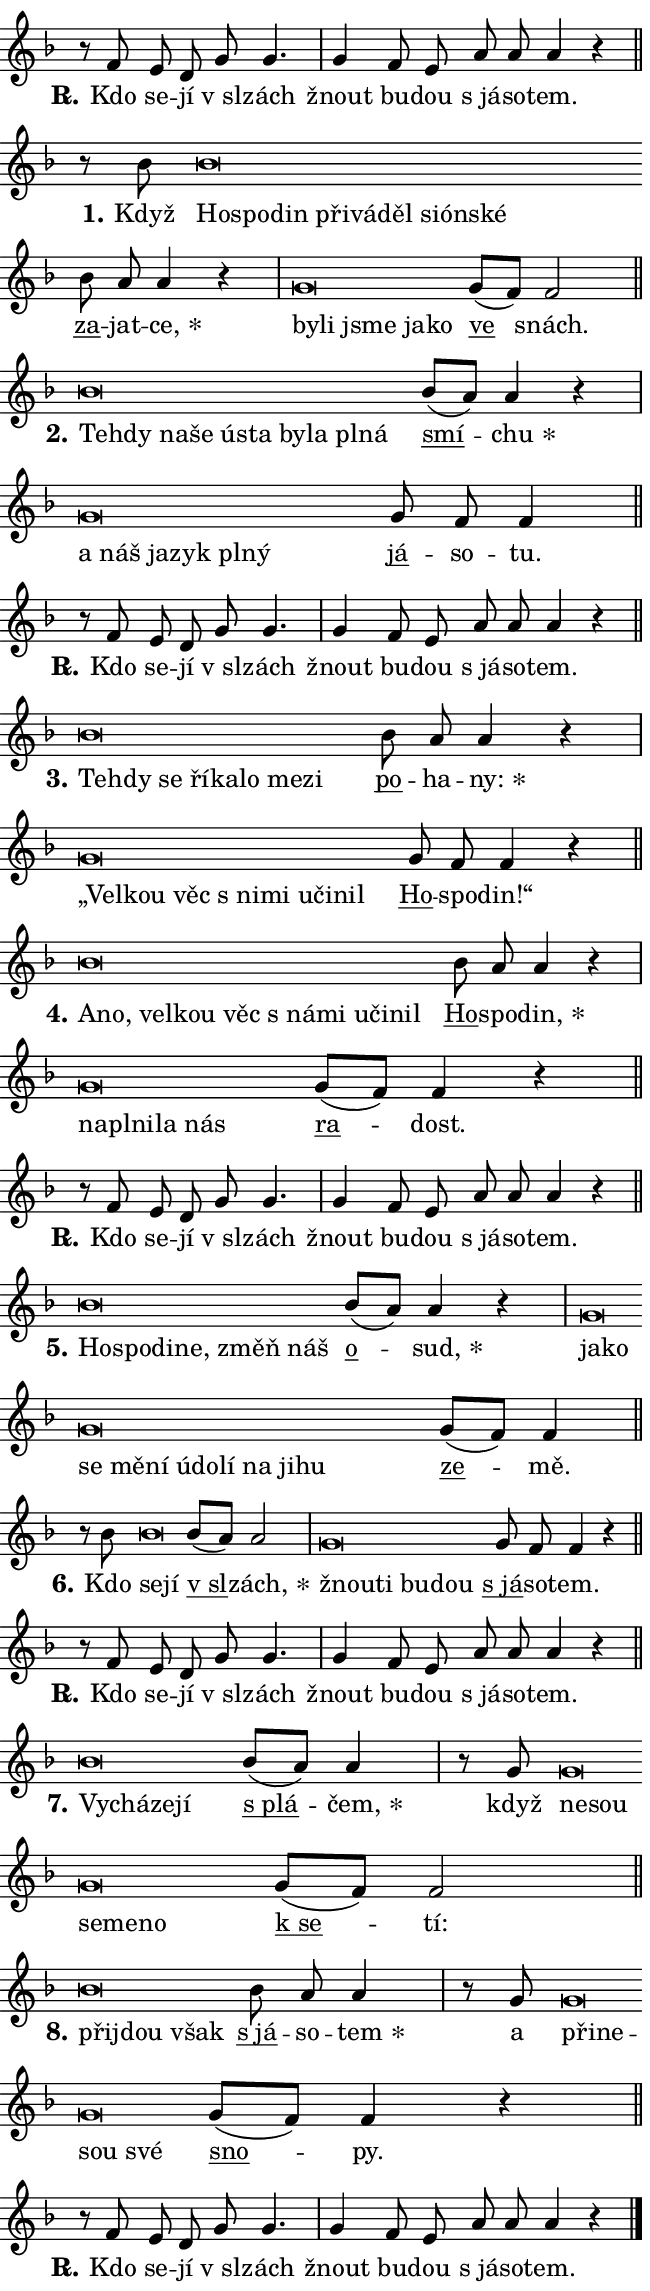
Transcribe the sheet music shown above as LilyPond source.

\version "2.24.0"
\header { tagline = "" }
\paper {
  indent = 0\cm
  top-margin = 0\cm
  right-margin = 0.13\cm % to fit lyric hyphens
  bottom-margin = 0\cm
  left-margin = 0\cm
  paper-width = 11\cm
  page-breaking = #ly:one-page-breaking
  system-system-spacing.basic-distance = #11
  score-system-spacing.basic-distance = #11
  ragged-last = ##f
}


%% Author: Thomas Morley
%% https://lists.gnu.org/archive/html/lilypond-user/2020-05/msg00002.html
#(define (line-position grob)
"Returns position of @var[grob} in current system:
   @code{'start}, if at first time-step
   @code{'end}, if at last time-step
   @code{'middle} otherwise
"
  (let* ((col (ly:item-get-column grob))
         (ln (ly:grob-object col 'left-neighbor))
         (rn (ly:grob-object col 'right-neighbor))
         (col-to-check-left (if (ly:grob? ln) ln col))
         (col-to-check-right (if (ly:grob? rn) rn col))
         (break-dir-left
           (and
             (ly:grob-property col-to-check-left 'non-musical #f)
             (ly:item-break-dir col-to-check-left)))
         (break-dir-right
           (and
             (ly:grob-property col-to-check-right 'non-musical #f)
             (ly:item-break-dir col-to-check-right))))
        (cond ((eqv? 1 break-dir-left) 'start)
              ((eqv? -1 break-dir-right) 'end)
              (else 'middle))))

#(define (tranparent-at-line-position vctor)
  (lambda (grob)
  "Relying on @code{line-position} select the relevant enry from @var{vctor}.
Used to determine transparency,"
    (case (line-position grob)
      ((end) (not (vector-ref vctor 0)))
      ((middle) (not (vector-ref vctor 1)))
      ((start) (not (vector-ref vctor 2))))))

noteHeadBreakVisibility =
#(define-music-function (break-visibility)(vector?)
"Makes @code{NoteHead}s transparent relying on @var{break-visibility}"
#{
  \override NoteHead.transparent =
    #(tranparent-at-line-position break-visibility)
#})

#(define delete-ledgers-for-transparent-note-heads
  (lambda (grob)
    "Reads whether a @code{NoteHead} is transparent.
If so this @code{NoteHead} is removed from @code{'note-heads} from
@var{grob}, which is supposed to be @code{LedgerLineSpanner}.
As a result ledgers are not printed for this @code{NoteHead}"
    (let* ((nhds-array (ly:grob-object grob 'note-heads))
           (nhds-list
             (if (ly:grob-array? nhds-array)
                 (ly:grob-array->list nhds-array)
                 '()))
           ;; Relies on the transparent-property being done before
           ;; Staff.LedgerLineSpanner.after-line-breaking is executed.
           ;; This is fragile ...
           (to-keep
             (remove
               (lambda (nhd)
                 (ly:grob-property nhd 'transparent #f))
               nhds-list)))
      ;; TODO find a better method to iterate over grob-arrays, similiar
      ;; to filter/remove etc for lists
      ;; For now rebuilt from scratch
      (set! (ly:grob-object grob 'note-heads)  '())
      (for-each
        (lambda (nhd)
          (ly:pointer-group-interface::add-grob grob 'note-heads nhd))
        to-keep))))

squashNotes = {
  \override NoteHead.X-extent = #'(-0.2 . 0.2)
  \override NoteHead.Y-extent = #'(-0.75 . 0)
  \override NoteHead.stencil =
    #(lambda (grob)
       (let ((pos (ly:grob-property grob 'staff-position)))
         (begin
           (if (< pos -7) (display "ERROR: Lower brevis then expected\n") (display ""))
           (if (<= pos -6) ly:text-interface::print ly:note-head::print))))
}
unSquashNotes = {
  \revert NoteHead.X-extent
  \revert NoteHead.Y-extent
  \revert NoteHead.stencil
}

hideNotes = \noteHeadBreakVisibility #begin-of-line-visible
unHideNotes = \noteHeadBreakVisibility #all-visible

% work-around for resetting accidentals
% https://lilypond.org/doc/v2.23/Documentation/notation/displaying-rhythms#unmetered-music
cadenzaMeasure = {
  \cadenzaOff
  \partial 1024 s1024
  \cadenzaOn
}

#(define-markup-command (accent layout props text) (markup?)
  "Underline accented syllable"
  (interpret-markup layout props
    #{\markup \override #'(offset . 4.3) \underline { #text }#}))

responsum = \markup \concat {
  "R" \hspace #-1.05 \path #0.1 #'((moveto 0 0.07) (lineto 0.9 0.8)) \hspace #0.05 "."
}

spaceSize = #0.6828661417322834 % exact space size for TeX Gyre Schola

\layout {
  \context {
    \Staff
    \remove "Time_signature_engraver"
    \override LedgerLineSpanner.after-line-breaking = #delete-ledgers-for-transparent-note-heads
  }
  \context {
    \Lyrics {
      \override LyricSpace.minimum-distance = \spaceSize
      \override LyricText.font-name = #"TeX Gyre Schola"
      \override LyricText.font-size = 1
      \override StanzaNumber.font-name = #"TeX Gyre Schola Bold"
      \override StanzaNumber.font-size = 1
    }
  }
  \context {
    \Score 
    \override NoteHead.text =
      #(lambda (grob) 
        (let ((pos (ly:grob-property grob 'staff-position)))
          #{\markup {
            \combine
              \halign #-0.55 \raise #(if (= pos -6) 0 0.5) \override #'(thickness . 2) \draw-line #'(3.2 . 0)
              \musicglyph "noteheads.sM1"
          }#}))
  }
}

% magnetic-lyrics.ily
%
%   written by
%     Jean Abou Samra <jean@abou-samra.fr>
%     Werner Lemberg <wl@gnu.org>
%
%   adapted by
%     Jiri Hon <jiri.hon@gmail.com>
%
% Version 2022-Apr-15

% https://www.mail-archive.com/lilypond-user@gnu.org/msg149350.html

#(define (Left_hyphen_pointer_engraver context)
   "Collect syllable-hyphen-syllable occurrences in lyrics and store
them in properties.  This engraver only looks to the left.  For
example, if the lyrics input is @code{foo -- bar}, it does the
following.

@itemize @bullet
@item
Set the @code{text} property of the @code{LyricHyphen} grob between
@q{foo} and @q{bar} to @code{foo}.

@item
Set the @code{left-hyphen} property of the @code{LyricText} grob with
text @q{foo} to the @code{LyricHyphen} grob between @q{foo} and
@q{bar}.
@end itemize

Use this auxiliary engraver in combination with the
@code{lyric-@/text::@/apply-@/magnetic-@/offset!} hook."
   (let ((hyphen #f)
         (text #f))
     (make-engraver
      (acknowledgers
       ((lyric-syllable-interface engraver grob source-engraver)
        (set! text grob)))
      (end-acknowledgers
       ((lyric-hyphen-interface engraver grob source-engraver)
        ;(when (not (grob::has-interface grob 'lyric-space-interface))
          (set! hyphen grob)));)
      ((stop-translation-timestep engraver)
       (when (and text hyphen)
         (ly:grob-set-object! text 'left-hyphen hyphen))
       (set! text #f)
       (set! hyphen #f)))))

#(define (lyric-text::apply-magnetic-offset! grob)
   "If the space between two syllables is less than the value in
property @code{LyricText@/.details@/.squash-threshold}, move the right
syllable to the left so that it gets concatenated with the left
syllable.

Use this function as a hook for
@code{LyricText@/.after-@/line-@/breaking} if the
@code{Left_@/hyphen_@/pointer_@/engraver} is active."
   (let ((hyphen (ly:grob-object grob 'left-hyphen #f)))
     (when hyphen
       (let ((left-text (ly:spanner-bound hyphen LEFT)))
         (when (grob::has-interface left-text 'lyric-syllable-interface)
           (let* ((common (ly:grob-common-refpoint grob left-text X))
                  (this-x-ext (ly:grob-extent grob common X))
                  (left-x-ext
                   (begin
                     ;; Trigger magnetism for left-text.
                     (ly:grob-property left-text 'after-line-breaking)
                     (ly:grob-extent left-text common X)))
                  ;; `delta` is the gap width between two syllables.
                  (delta (- (interval-start this-x-ext)
                            (interval-end left-x-ext)))
                  (details (ly:grob-property grob 'details))
                  (threshold (assoc-get 'squash-threshold details 0.2)))
             (when (< delta threshold)
               (let* (;; We have to manipulate the input text so that
                      ;; ligatures crossing syllable boundaries are not
                      ;; disabled.  For languages based on the Latin
                      ;; script this is essentially a beautification.
                      ;; However, for non-Western scripts it can be a
                      ;; necessity.
                      (lt (ly:grob-property left-text 'text))
                      (rt (ly:grob-property grob 'text))
                      (is-space (grob::has-interface hyphen 'lyric-space-interface))
                      (space (if is-space " " ""))
                      (extra-delta (if is-space spaceSize 0))
                      ;; Append new syllable.
                      (ltrt-space (if (and (string? lt) (string? rt))
                                (string-append lt space rt)
                                (make-concat-markup (list lt space rt))))
                      ;; Right-align `ltrt` to the right side.
                      (ltrt-space-markup (grob-interpret-markup
                               grob
                               (make-translate-markup
                                (cons (interval-length this-x-ext) 0)
                                (make-right-align-markup ltrt-space)))))
                 (begin
                   ;; Don't print `left-text`.
                   (ly:grob-set-property! left-text 'stencil #f)
                   ;; Set text and stencil (which holds all collected
                   ;; syllables so far) and shift it to the left.
                   (ly:grob-set-property! grob 'text ltrt-space)
                   (ly:grob-set-property! grob 'stencil ltrt-space-markup)
                   (ly:grob-translate-axis! grob (- (- delta extra-delta)) X))))))))))


#(define (lyric-hyphen::displace-bounds-first grob)
   ;; Make very sure this callback isn't triggered too early.
   (let ((left (ly:spanner-bound grob LEFT))
         (right (ly:spanner-bound grob RIGHT)))
     (ly:grob-property left 'after-line-breaking)
     (ly:grob-property right 'after-line-breaking)
     (ly:lyric-hyphen::print grob)))

squashThreshold = #0.4

\layout {
  \context {
    \Lyrics
    \consists #Left_hyphen_pointer_engraver
    \override LyricText.after-line-breaking =
      #lyric-text::apply-magnetic-offset!
    \override LyricHyphen.stencil = #lyric-hyphen::displace-bounds-first
    \override LyricText.details.squash-threshold = \squashThreshold
    \override LyricHyphen.minimum-distance = 0
    \override LyricHyphen.minimum-length = \squashThreshold
  }
}

squashText = \override LyricText.details.squash-threshold = 9999
unSquashText = \override LyricText.details.squash-threshold = \squashThreshold

leftText = \override LyricText.self-alignment-X = #LEFT
unLeftText = \revert LyricText.self-alignment-X

starOffset = #(lambda (grob) 
                (let ((x_offset (ly:self-alignment-interface::aligned-on-x-parent grob)))
                  (if (= x_offset 0) 0 (+ x_offset 1.2))))

star = #(define-music-function (syllable)(string?)
"Append star separator at the end of a syllable"
#{
  \once \override LyricText.X-offset = #starOffset
  \lyricmode { \markup {
    #syllable
    \override #'((font-name . "TeX Gyre Schola Bold")) \hspace #0.2 \lower #0.65 \larger "*"
  } }
#})

starAccent = #(define-music-function (syllable)(string?)
"Append star separator at the end of a syllable and make accent"
#{
  \once \override LyricText.X-offset = #starOffset
  \lyricmode { \markup {
    \accent #syllable
    \override #'((font-name . "TeX Gyre Schola Bold")) \hspace #0.2 \lower #0.65 \larger "*"
  } }
#})

breath = #(define-music-function (syllable)(string?)
"Append breathing indicator at the end of a syllable"
#{
  \lyricmode { \markup { #syllable "+" } }
#})

optionalBreath = #(define-music-function (syllable)(string?)
"Append optional breathing indicator at the end of a syllable"
#{
  \lyricmode { \markup { #syllable "(+)" } }
#})


\score {
    <<
        \new Voice = "melody" { \cadenzaOn \key f \major \relative { r8 f' e d g g4. \cadenzaMeasure \bar "|" g4 f8 e a a a4 r \cadenzaMeasure \bar "||" \break } }
        \new Lyrics \lyricsto "melody" { \lyricmode { \set stanza = \responsum
Kdo se -- jí "v sl" -- zách žnout bu -- dou "s já" -- so -- tem. } }
    >>
    \layout {}
}

\score {
    <<
        \new Voice = "melody" { \cadenzaOn \key f \major \relative { r8 bes'8 \squashNotes bes\breve*1/16 \hideNotes \breve*1/16 \bar "" \breve*1/16 \bar "" \breve*1/16 \bar "" \breve*1/16 \bar "" \breve*1/16 \bar "" \breve*1/16 \bar "" \breve*1/16 \breve*1/16 \bar "" \unHideNotes \unSquashNotes \bar "" bes8 a a4 r \cadenzaMeasure \bar "|" \squashNotes g\breve*1/16 \hideNotes \breve*1/16 \bar "" \breve*1/16 \bar "" \breve*1/16 \breve*1/16 \bar "" \unHideNotes \unSquashNotes \bar "" g8[( f)] f2 \cadenzaMeasure \bar "||" \break } }
        \new Lyrics \lyricsto "melody" { \lyricmode { \set stanza = "1."
Když \leftText Ho -- \squashText spo -- din při -- vá -- děl si -- ón -- ské \unLeftText \unSquashText \markup \accent za -- jat -- \star ce, \leftText by -- \squashText li jsme ja -- ko \unLeftText \unSquashText \markup \accent ve snách. } }
    >>
    \layout {}
}

\score {
    <<
        \new Voice = "melody" { \cadenzaOn \key f \major \relative { \squashNotes bes'\breve*1/16 \hideNotes \breve*1/16 \bar "" \breve*1/16 \bar "" \breve*1/16 \bar "" \breve*1/16 \bar "" \breve*1/16 \bar "" \breve*1/16 \bar "" \breve*1/16 \bar "" \breve*1/16 \breve*1/16 \bar "" \unHideNotes \unSquashNotes \bar "" bes8[( a)] a4 r \cadenzaMeasure \bar "|" \squashNotes g\breve*1/16 \hideNotes \breve*1/16 \bar "" \breve*1/16 \bar "" \breve*1/16 \bar "" \breve*1/16 \breve*1/16 \bar "" \unHideNotes \unSquashNotes \bar "" g8 f f4 \cadenzaMeasure \bar "||" \break } }
        \new Lyrics \lyricsto "melody" { \lyricmode { \set stanza = "2."
\leftText Teh -- \squashText dy na -- še ú -- sta by -- la pl -- ná \unLeftText \unSquashText \markup \accent smí -- \star chu \leftText a \squashText náš ja -- zyk pl -- ný \unLeftText \unSquashText \markup \accent já -- so -- tu. } }
    >>
    \layout {}
}

\score {
    <<
        \new Voice = "melody" { \cadenzaOn \key f \major \relative { r8 f' e d g g4. \cadenzaMeasure \bar "|" g4 f8 e a a a4 r \cadenzaMeasure \bar "||" \break } }
        \new Lyrics \lyricsto "melody" { \lyricmode { \set stanza = \responsum
Kdo se -- jí "v sl" -- zách žnout bu -- dou "s já" -- so -- tem. } }
    >>
    \layout {}
}

\score {
    <<
        \new Voice = "melody" { \cadenzaOn \key f \major \relative { \squashNotes bes'\breve*1/16 \hideNotes \breve*1/16 \bar "" \breve*1/16 \bar "" \breve*1/16 \bar "" \breve*1/16 \bar "" \breve*1/16 \bar "" \breve*1/16 \breve*1/16 \bar "" \unHideNotes \unSquashNotes \bar "" bes8 a a4 r \cadenzaMeasure \bar "|" \squashNotes g\breve*1/16 \hideNotes \breve*1/16 \bar "" \breve*1/16 \bar "" \breve*1/16 \bar "" \breve*1/16 \bar "" \breve*1/16 \bar "" \breve*1/16 \breve*1/16 \bar "" \unHideNotes \unSquashNotes \bar "" g8 f f4 r \cadenzaMeasure \bar "||" \break } }
        \new Lyrics \lyricsto "melody" { \lyricmode { \set stanza = "3."
\leftText Teh -- \squashText dy se ří -- ka -- lo me -- zi \unLeftText \unSquashText \markup \accent po -- ha -- \star ny: \leftText „Vel -- \squashText kou věc "s ni" -- mi u -- či -- nil \unLeftText \unSquashText \markup \accent Ho -- spo -- din!“ } }
    >>
    \layout {}
}

\score {
    <<
        \new Voice = "melody" { \cadenzaOn \key f \major \relative { \squashNotes bes'\breve*1/16 \hideNotes \breve*1/16 \bar "" \breve*1/16 \bar "" \breve*1/16 \bar "" \breve*1/16 \bar "" \breve*1/16 \bar "" \breve*1/16 \bar "" \breve*1/16 \bar "" \breve*1/16 \breve*1/16 \bar "" \unHideNotes \unSquashNotes \bar "" bes8 a a4 r \cadenzaMeasure \bar "|" \squashNotes g\breve*1/16 \hideNotes \breve*1/16 \bar "" \breve*1/16 \bar "" \breve*1/16 \breve*1/16 \bar "" \unHideNotes \unSquashNotes \bar "" g8[( f)] f4 r \cadenzaMeasure \bar "||" \break } }
        \new Lyrics \lyricsto "melody" { \lyricmode { \set stanza = "4."
\leftText A -- \squashText no, vel -- kou věc "s ná" -- mi u -- či -- nil \unLeftText \unSquashText \markup \accent Ho -- spo -- \star din, \leftText na -- \squashText pl -- ni -- la nás \unLeftText \unSquashText \markup \accent ra -- dost. } }
    >>
    \layout {}
}

\score {
    <<
        \new Voice = "melody" { \cadenzaOn \key f \major \relative { r8 f' e d g g4. \cadenzaMeasure \bar "|" g4 f8 e a a a4 r \cadenzaMeasure \bar "||" \break } }
        \new Lyrics \lyricsto "melody" { \lyricmode { \set stanza = \responsum
Kdo se -- jí "v sl" -- zách žnout bu -- dou "s já" -- so -- tem. } }
    >>
    \layout {}
}

\score {
    <<
        \new Voice = "melody" { \cadenzaOn \key f \major \relative { \squashNotes bes'\breve*1/16 \hideNotes \breve*1/16 \bar "" \breve*1/16 \bar "" \breve*1/16 \bar "" \breve*1/16 \breve*1/16 \bar "" \unHideNotes \unSquashNotes \bar "" bes8[( a)] a4 r \cadenzaMeasure \bar "|" \squashNotes g\breve*1/16 \hideNotes \breve*1/16 \bar "" \breve*1/16 \bar "" \breve*1/16 \bar "" \breve*1/16 \bar "" \breve*1/16 \bar "" \breve*1/16 \bar "" \breve*1/16 \bar "" \breve*1/16 \bar "" \breve*1/16 \breve*1/16 \bar "" \unHideNotes \unSquashNotes \bar "" g8[( f)] f4 \cadenzaMeasure \bar "||" \break } }
        \new Lyrics \lyricsto "melody" { \lyricmode { \set stanza = "5."
\leftText Ho -- \squashText spo -- di -- ne, změň náš \unLeftText \unSquashText \markup \accent o -- \star sud, \leftText ja -- \squashText ko se mě -- ní ú -- do -- lí na ji -- hu \unLeftText \unSquashText \markup \accent ze -- mě. } }
    >>
    \layout {}
}

\score {
    <<
        \new Voice = "melody" { \cadenzaOn \key f \major \relative { r8 bes'8 \squashNotes bes\breve*1/16 \hideNotes \breve*1/16 \bar "" \unHideNotes \unSquashNotes \bar "" bes8[( a)] a2 \cadenzaMeasure \bar "|" \squashNotes g\breve*1/16 \hideNotes \breve*1/16 \bar "" \breve*1/16 \breve*1/16 \bar "" \unHideNotes \unSquashNotes \bar "" g8 f f4 r \cadenzaMeasure \bar "||" \break } }
        \new Lyrics \lyricsto "melody" { \lyricmode { \set stanza = "6."
Kdo \leftText se -- \squashText jí \unLeftText \unSquashText \markup \accent "v sl" -- \star zách, \leftText žnou -- \squashText ti bu -- dou \unLeftText \unSquashText \markup \accent "s já" -- so -- tem. } }
    >>
    \layout {}
}

\score {
    <<
        \new Voice = "melody" { \cadenzaOn \key f \major \relative { r8 f' e d g g4. \cadenzaMeasure \bar "|" g4 f8 e a a a4 r \cadenzaMeasure \bar "||" \break } }
        \new Lyrics \lyricsto "melody" { \lyricmode { \set stanza = \responsum
Kdo se -- jí "v sl" -- zách žnout bu -- dou "s já" -- so -- tem. } }
    >>
    \layout {}
}

\score {
    <<
        \new Voice = "melody" { \cadenzaOn \key f \major \relative { \squashNotes bes'\breve*1/16 \hideNotes \breve*1/16 \bar "" \breve*1/16 \breve*1/16 \bar "" \unHideNotes \unSquashNotes \bar "" bes8[( a)] a4 \cadenzaMeasure \bar "|" r8 g8 \squashNotes g\breve*1/16 \hideNotes \breve*1/16 \bar "" \breve*1/16 \bar "" \breve*1/16 \breve*1/16 \bar "" \unHideNotes \unSquashNotes \bar "" g8[( f)] f2 \cadenzaMeasure \bar "||" \break } }
        \new Lyrics \lyricsto "melody" { \lyricmode { \set stanza = "7."
\leftText Vy -- \squashText chá -- ze -- jí \unLeftText \unSquashText \markup \accent "s plá" -- \star čem, když \leftText ne -- \squashText sou se -- me -- no \unLeftText \unSquashText \markup \accent "k se" -- tí: } }
    >>
    \layout {}
}

\score {
    <<
        \new Voice = "melody" { \cadenzaOn \key f \major \relative { \squashNotes bes'\breve*1/16 \hideNotes \breve*1/16 \breve*1/16 \bar "" \unHideNotes \unSquashNotes \bar "" bes8 a a4 \cadenzaMeasure \bar "|" r8 g8 \squashNotes g\breve*1/16 \hideNotes \breve*1/16 \bar "" \breve*1/16 \breve*1/16 \bar "" \unHideNotes \unSquashNotes \bar "" g8[( f)] f4 r \cadenzaMeasure \bar "||" \break } }
        \new Lyrics \lyricsto "melody" { \lyricmode { \set stanza = "8."
\leftText při -- \squashText jdou však \unLeftText \unSquashText \markup \accent "s já" -- so -- \star tem a \leftText při -- \squashText ne -- sou své \unLeftText \unSquashText \markup \accent sno -- py. } }
    >>
    \layout {}
}

\score {
    <<
        \new Voice = "melody" { \cadenzaOn \key f \major \relative { r8 f' e d g g4. \cadenzaMeasure \bar "|" g4 f8 e a a a4 r \cadenzaMeasure \bar "||" \break } \bar "|." }
        \new Lyrics \lyricsto "melody" { \lyricmode { \set stanza = \responsum
Kdo se -- jí "v sl" -- zách žnout bu -- dou "s já" -- so -- tem. } }
    >>
    \layout {}
}
